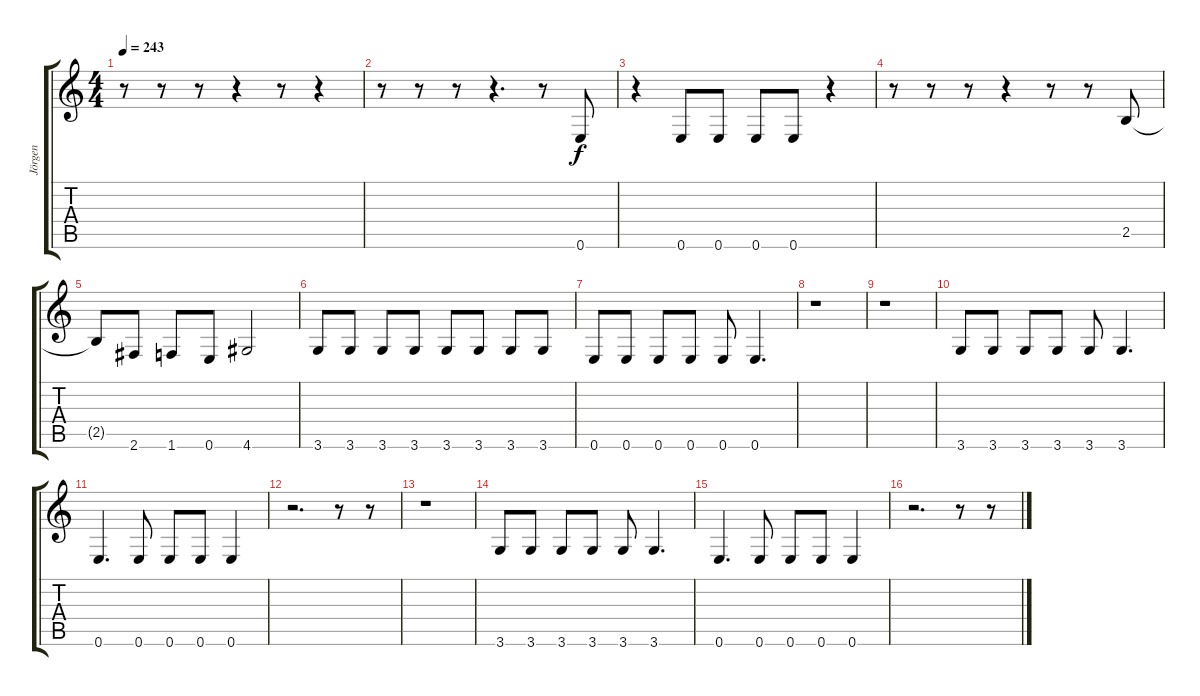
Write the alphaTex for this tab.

\track ("Jörgen" "Jörgen") {instrument electricbasspick}
\staff {score tabs}
\tuning (E4 B3 G3 D3 A2 E2) {hide}
\ts (4 4)
\tempo 243
\clef g2
\ks c
r.8{dy f} r.8 r.8 r.4 r.8 r.4 |
r.8 r.8 r.8 r.4{d} r.8 0.6.8 |
r.4 0.6.8 0.6.8 0.6.8 0.6.8 r.4 |
r.8 r.8 r.8 r.4 r.8 r.8 2.5.8 |
2.5{t}.8 2.6.8 1.6.8 0.6.8 4.6.2 |
3.6.8 3.6.8 3.6.8 3.6.8 3.6.8 3.6.8 3.6.8 3.6.8 |
0.6.8 0.6.8 0.6.8 0.6.8 0.6.8 0.6.4{d} |
r.1 |
r.1 |
3.6.8 3.6.8 3.6.8 3.6.8 3.6.8 3.6.4{d} |
0.6.4{d} 0.6.8 0.6.8 0.6.8 0.6.4 |
r.2{d} r.8 r.8 |
r.1 |
3.6.8 3.6.8 3.6.8 3.6.8 3.6.8 3.6.4{d} |
0.6.4{d} 0.6.8 0.6.8 0.6.8 0.6.4 |
r.2{d} r.8 r.8
